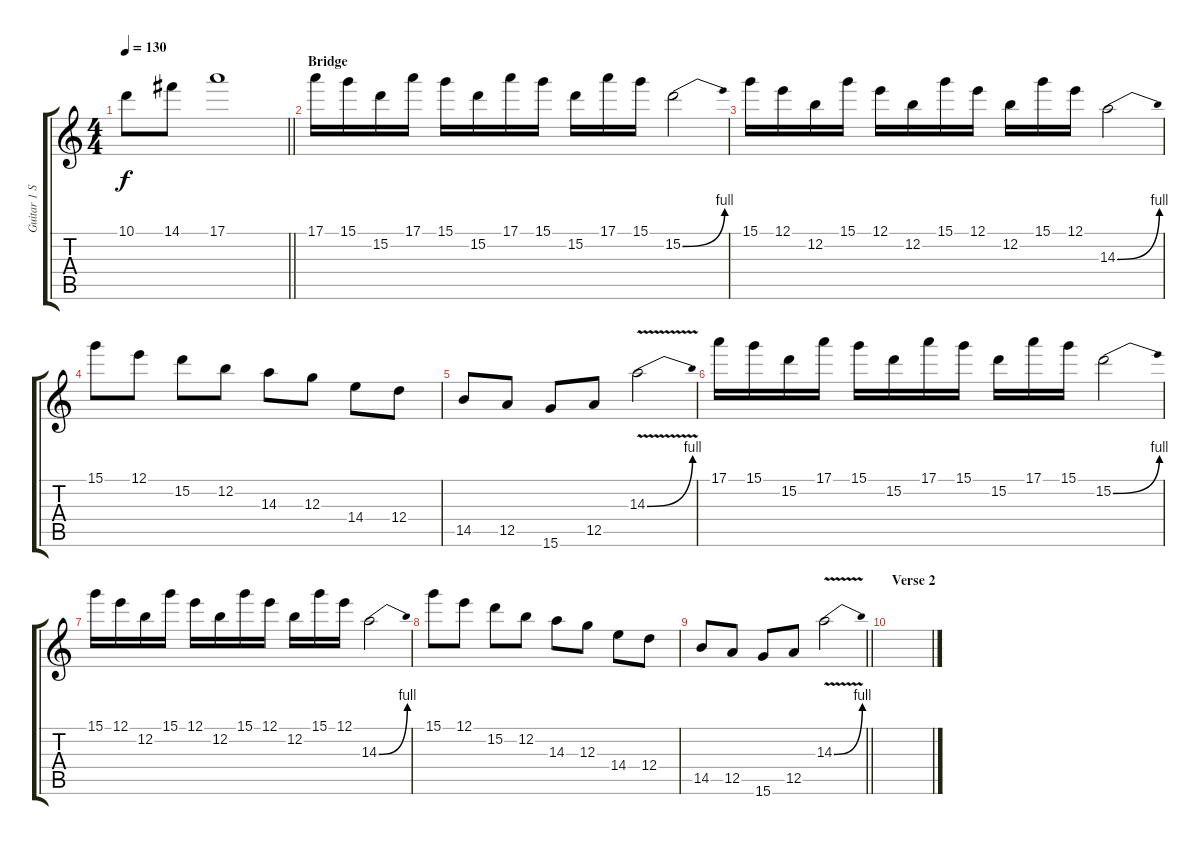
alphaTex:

\track ("Guitar 1 Solo's" "Guitar 1 S") {instrument overdrivenguitar}
\staff {score tabs}
\tuning (E4 B3 G3 D3 A2 E2) {hide}
\ts (4 4)
\tempo 130
\clef g2
\barLineRight lightlight
\ks c
10.1.8{dy f} 14.1.8 17.1.1 |
\section ("" "Bridge")
17.1.16 15.1.16 15.2.16 17.1.16 15.1.16 15.2.16 17.1.16 15.1.16 15.2.16 17.1.16 15.1.16 15.2{be (bend 0 0 60 4)}.2 |
15.1.16 12.1.16 12.2.16 15.1.16 12.1.16 12.2.16 15.1.16 12.1.16 12.2.16 15.1.16 12.1.16 14.3{be (bend 0 0 60 4)}.2 |
15.1.8 12.1.8 15.2.8 12.2.8 14.3.8 12.3.8 14.4.8 12.4.8 |
14.5.8 12.5.8 15.6.8 12.5.8 14.3{be (bend 0 0 60 4) v}.2 |
17.1.16 15.1.16 15.2.16 17.1.16 15.1.16 15.2.16 17.1.16 15.1.16 15.2.16 17.1.16 15.1.16 15.2{be (bend 0 0 60 4)}.2 |
15.1.16 12.1.16 12.2.16 15.1.16 12.1.16 12.2.16 15.1.16 12.1.16 12.2.16 15.1.16 12.1.16 14.3{be (bend 0 0 60 4)}.2 |
15.1.8 12.1.8 15.2.8 12.2.8 14.3.8 12.3.8 14.4.8 12.4.8 |
\barLineRight lightlight
14.5.8 12.5.8 15.6.8 12.5.8 14.3{be (bend 0 0 60 4) v}.2 |
\section ("" "Verse 2")
